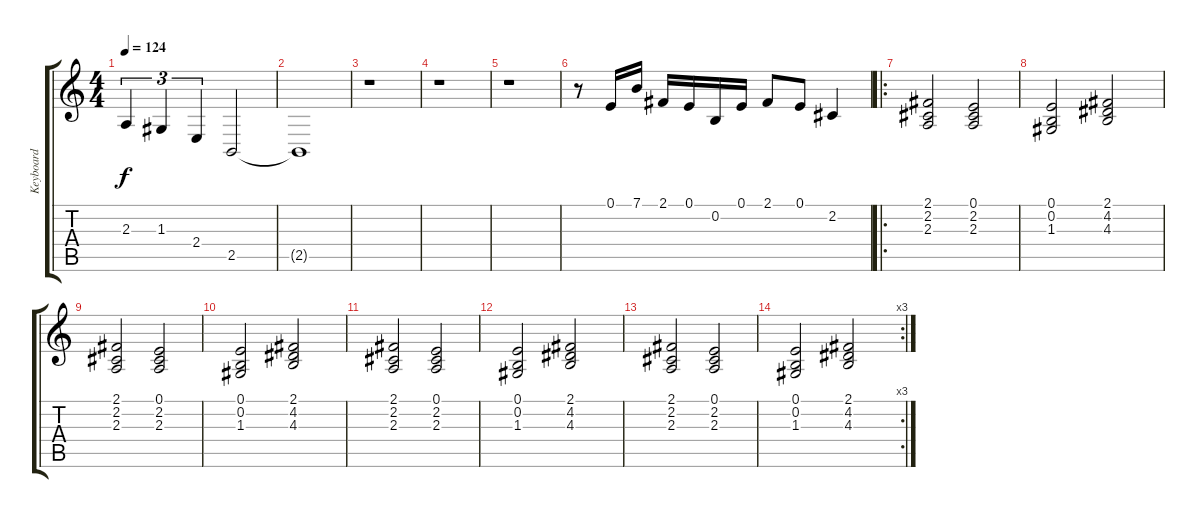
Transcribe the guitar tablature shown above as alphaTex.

\track ("Keyboard" "Keyboard") {instrument stringensemble1}
\staff {score tabs}
\tuning (E4 B3 G3 D3 A2 E2) {hide}
\ts (4 4)
\tempo 124
\clef g2
\ks c
2.3.4{tu (3 2) dy f} 1.3.4{tu (3 2)} 2.4.4{tu (3 2)} 2.5.2 |
2.5{t}.1 |
r.1 |
r.1 |
r.1 |
r.8 0.1.16 7.1.16 2.1.16 0.1.16 0.2.16 0.1.16 2.1.8 0.1.8 2.2.4 |
\ro
(2.1 2.2 2.3).2 (0.1 2.2 2.3).2 |
(0.1 0.2 1.3).2 (2.1 4.2 4.3).2 |
(2.1 2.2 2.3).2 (0.1 2.2 2.3).2 |
(0.1 0.2 1.3).2 (2.1 4.2 4.3).2 |
(2.1 2.2 2.3).2 (0.1 2.2 2.3).2 |
(0.1 0.2 1.3).2 (2.1 4.2 4.3).2 |
(2.1 2.2 2.3).2 (0.1 2.2 2.3).2 |
\rc 3
(0.1 0.2 1.3).2 (2.1 4.2 4.3).2
